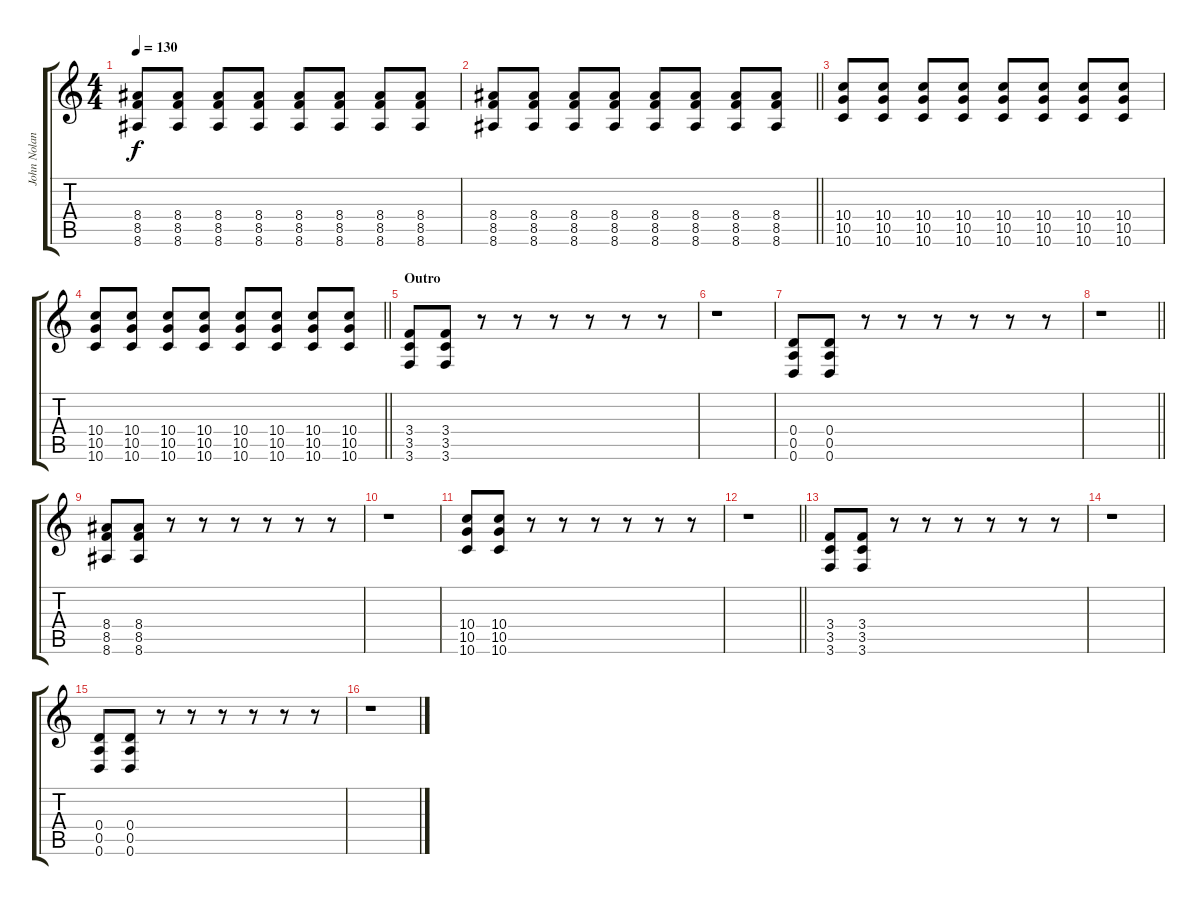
\track ("John Nolan-Rhythm Guitar" "John Nolan") {instrument electricguitarclean}
\staff {score tabs}
\tuning (E4 B3 G3 D3 A2 D2) {hide}
\ts (4 4)
\tempo 130
\clef g2
\ks c
(8.4 8.5 8.6).8{dy f} (8.4 8.5 8.6).8 (8.4 8.5 8.6).8 (8.4 8.5 8.6).8 (8.4 8.5 8.6).8 (8.4 8.5 8.6).8 (8.4 8.5 8.6).8 (8.4 8.5 8.6).8 |
\barLineRight lightlight
(8.4 8.5 8.6).8 (8.4 8.5 8.6).8 (8.4 8.5 8.6).8 (8.4 8.5 8.6).8 (8.4 8.5 8.6).8 (8.4 8.5 8.6).8 (8.4 8.5 8.6).8 (8.4 8.5 8.6).8 |
(10.4 10.5 10.6).8 (10.4 10.5 10.6).8 (10.4 10.5 10.6).8 (10.4 10.5 10.6).8 (10.4 10.5 10.6).8 (10.4 10.5 10.6).8 (10.4 10.5 10.6).8 (10.4 10.5 10.6).8 |
\barLineRight lightlight
(10.4 10.5 10.6).8 (10.4 10.5 10.6).8 (10.4 10.5 10.6).8 (10.4 10.5 10.6).8 (10.4 10.5 10.6).8 (10.4 10.5 10.6).8 (10.4 10.5 10.6).8 (10.4 10.5 10.6).8 |
\section ("" "Outro")
(3.4 3.5 3.6).8 (3.4 3.5 3.6).8 r.8 r.8 r.8 r.8 r.8 r.8 |
r.1 |
(0.4 0.5 0.6).8 (0.4 0.5 0.6).8 r.8 r.8 r.8 r.8 r.8 r.8 |
\barLineRight lightlight
r.1 |
(8.4 8.5 8.6).8 (8.4 8.5 8.6).8 r.8 r.8 r.8 r.8 r.8 r.8 |
r.1 |
(10.4 10.5 10.6).8 (10.4 10.5 10.6).8 r.8 r.8 r.8 r.8 r.8 r.8 |
\barLineRight lightlight
r.1 |
(3.4 3.5 3.6).8 (3.4 3.5 3.6).8 r.8 r.8 r.8 r.8 r.8 r.8 |
r.1 |
(0.4 0.5 0.6).8 (0.4 0.5 0.6).8 r.8 r.8 r.8 r.8 r.8 r.8 |
r.1
